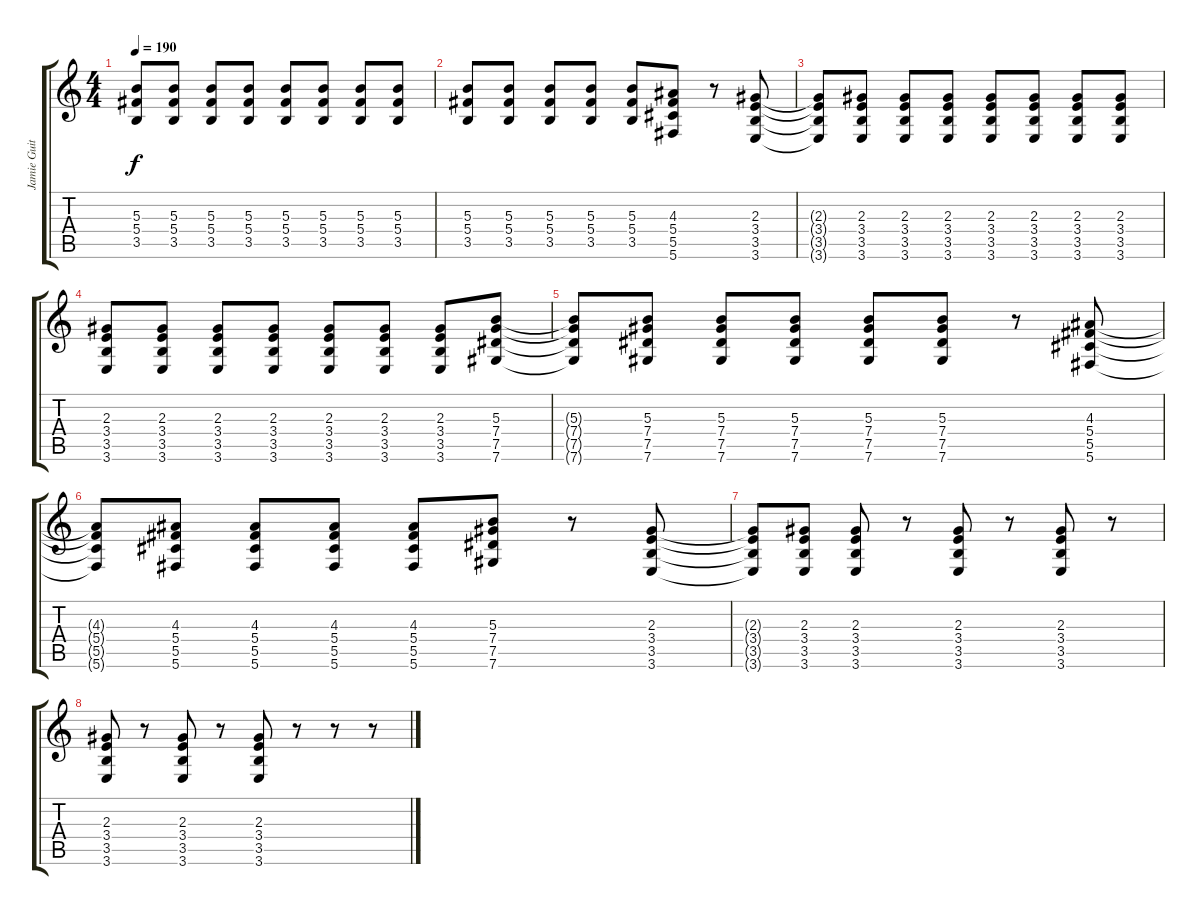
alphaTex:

\track ("Jamie Guitars" "Jamie Guit") {instrument distortionguitar}
\staff {score tabs}
\tuning (Eb4 Bb3 Gb3 Db3 Ab2 Db2) {hide}
\ts (4 4)
\tempo 190
\clef g2
\ks c
(5.3{t} 5.4{t} 3.5{t}).8{dy f} (5.3 5.4 3.5).8 (5.3 5.4 3.5).8 (5.3 5.4 3.5).8 (5.3 5.4 3.5).8 (5.3 5.4 3.5).8 (5.3 5.4 3.5).8 (5.3 5.4 3.5).8 |
(5.3 5.4 3.5).8 (5.3 5.4 3.5).8 (5.3 5.4 3.5).8 (5.3 5.4 3.5).8 (5.3 5.4 3.5).8 (4.3 5.4 5.5 5.6).8 r.8 (2.3 3.4 3.5 3.6).8 |
(2.3{t} 3.4{t} 3.5{t} 3.6{t}).8 (2.3 3.4 3.5 3.6).8 (2.3 3.4 3.5 3.6).8 (2.3 3.4 3.5 3.6).8 (2.3 3.4 3.5 3.6).8 (2.3 3.4 3.5 3.6).8 (2.3 3.4 3.5 3.6).8 (2.3 3.4 3.5 3.6).8 |
(2.3 3.4 3.5 3.6).8 (2.3 3.4 3.5 3.6).8 (2.3 3.4 3.5 3.6).8 (2.3 3.4 3.5 3.6).8 (2.3 3.4 3.5 3.6).8 (2.3 3.4 3.5 3.6).8 (2.3 3.4 3.5 3.6).8 (5.3 7.4 7.5 7.6).8 |
(5.3{t} 7.4{t} 7.5{t} 7.6{t}).8 (5.3 7.4 7.5 7.6).8 (5.3 7.4 7.5 7.6).8 (5.3 7.4 7.5 7.6).8 (5.3 7.4 7.5 7.6).8 (5.3 7.4 7.5 7.6).8 r.8 (4.3 5.4 5.5 5.6).8 |
(4.3{t} 5.4{t} 5.5{t} 5.6{t}).8 (4.3 5.4 5.5 5.6).8 (4.3 5.4 5.5 5.6).8 (4.3 5.4 5.5 5.6).8 (4.3 5.4 5.5 5.6).8 (5.3 7.4 7.5 7.6).8 r.8 (2.3 3.4 3.5 3.6).8 |
(2.3{t} 3.4{t} 3.5{t} 3.6{t}).8 (2.3 3.4 3.5 3.6).8 (2.3 3.4 3.5 3.6).8 r.8 (2.3 3.4 3.5 3.6).8 r.8 (2.3 3.4 3.5 3.6).8 r.8 |
(2.3 3.4 3.5 3.6).8 r.8 (2.3 3.4 3.5 3.6).8 r.8 (2.3 3.4 3.5 3.6).8 r.8 r.8 r.8
